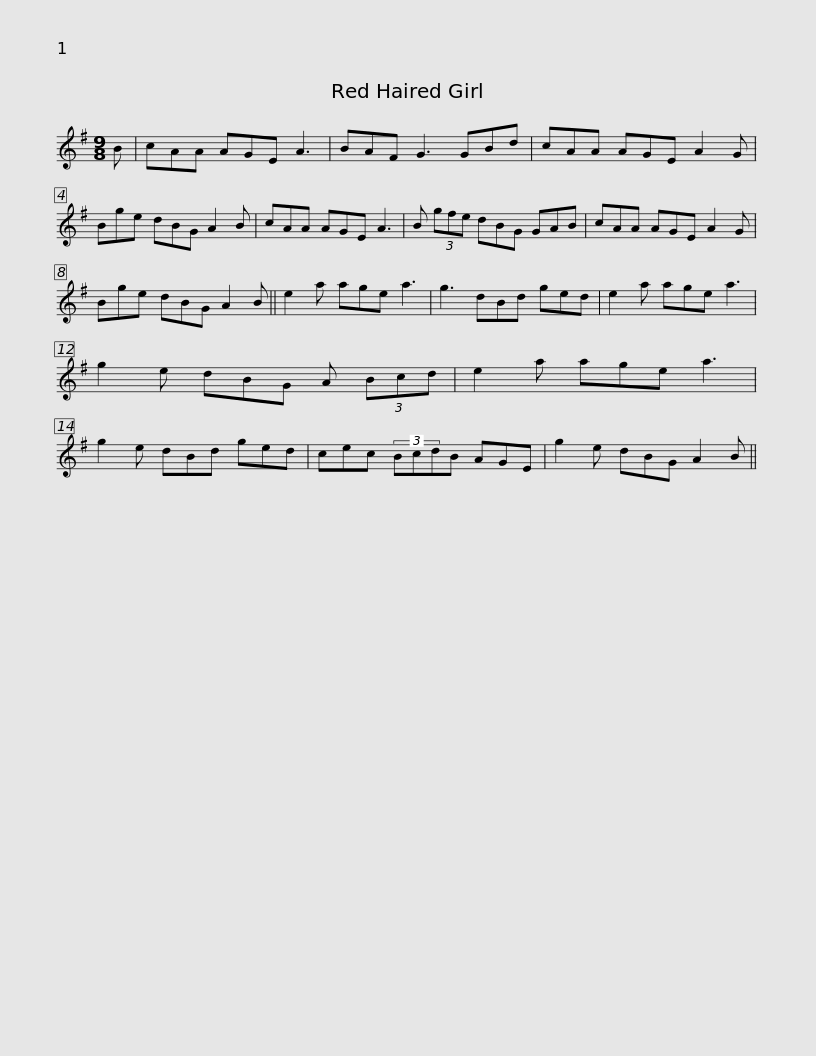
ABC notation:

X:1
L:1/8
M:9/8
I:linebreak $
K:G
V:1 treble
V:1
 B | cAA AGE A3 | BAF G3 GBd | cAA AGE A2 G | Bge dBG A2 B | %5
 cAA AGE A3 |$ B (3gfe dBG GAB | cAA AGE A2 G | Bge dBG A2 B || e2 a age a3 | %10
 g3 dBd ged |$ e2 a age a3 | g2 e dBG A (3Bcd | e2 a age a3 | g2 e dBd ged | %15
 cec (3BcdB AGE |$ g2 e dBG A2 B || %17
